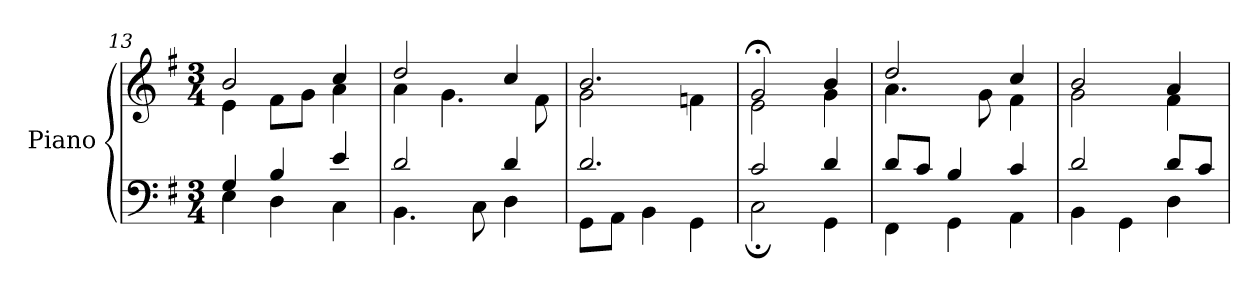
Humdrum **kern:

**kern	**kern
*part1	*part1
*staff2	*staff1
*I"Piano	*
*I'Pno	*
*clefF4	*clefG2
*k[f#]	*k[f#]
*M3/4	*M3/4
=13	=13
*^	*^
4G/	4E\	2b/	4e\
4B/	4D\	.	8f#\L
.	.	.	8g\J
4e/	4C\	4cc/	4a\
=14	=14	=14	=14
2d/	4.BB\	2dd/	4a\
.	.	.	4.g\
.	8C\	.	.
4d/	4D\	4cc/	.
.	.	.	8f#\
=15	=15	=15	=15
2.d/	8GG\L	2.b/	2g\
.	8AA\J	.	.
.	4BB\	.	.
.	4GG\	.	4fn\
=16	=16	=16	=16
2c/	2C;\	2g;</	2e\
4d/	4GG\	4b/	4g\
=17	=17	=17	=17
8d/L	4FF#\	2dd/	4.a\
8c/J	.	.	.
4B/	4GG\	.	.
.	.	.	8g\
4c/	4AA\	4cc/	4f#\
=18	=18	=18	=18
2d/	4BB\	2b/	2g\
.	4GG\	.	.
8d/L	4D\	4a/	4f#\
8c/J	.	.	.
*v	*v	*	*
*	*v	*v
=	=
*-	*-
